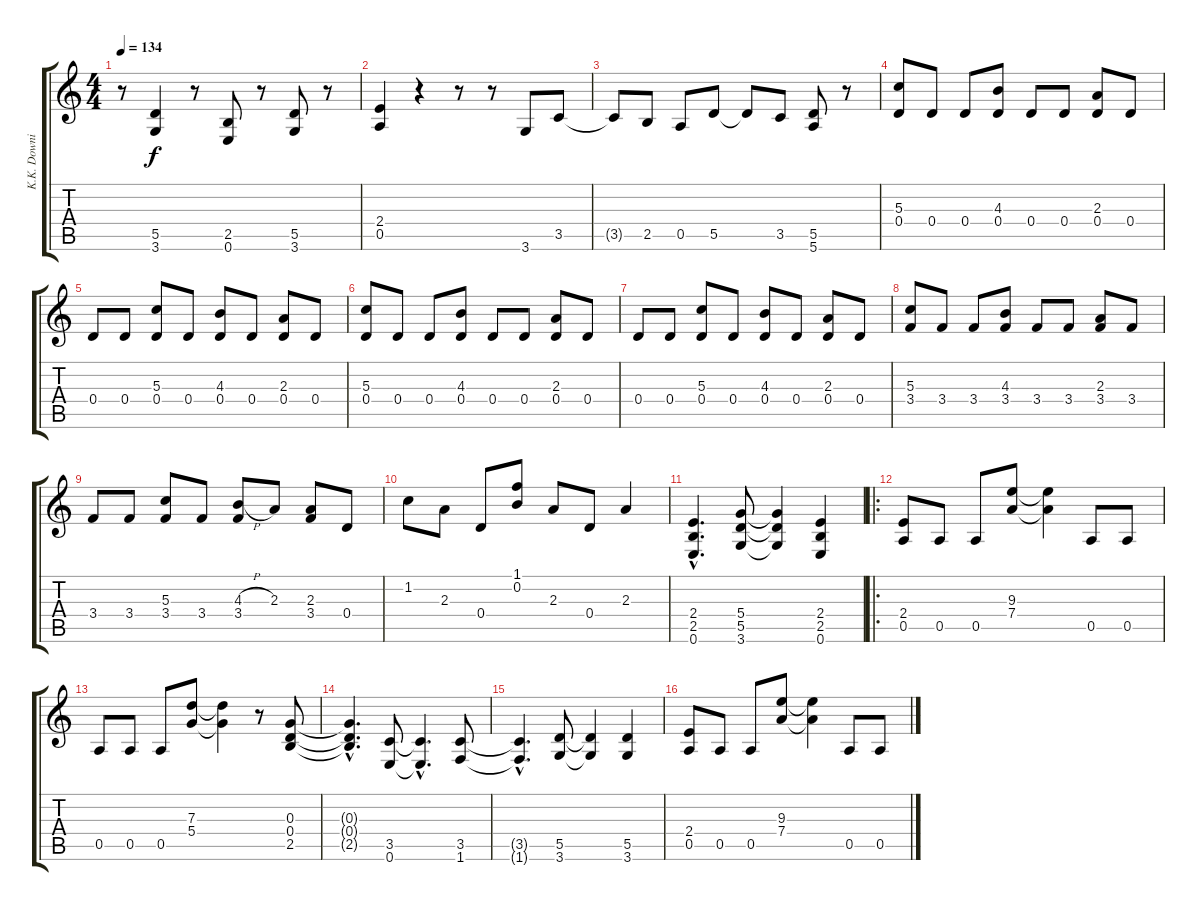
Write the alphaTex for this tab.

\track ("K.K. Downing" "K.K. Downi") {instrument distortionguitar}
\staff {score tabs}
\tuning (E4 B3 G3 D3 A2 E2) {hide}
\ts (4 4)
\tempo 134
\clef g2
\ks c
r.8{dy f} (5.5 3.6).4 r.8 (2.5 0.6).8 r.8 (5.5 3.6).8 r.8 |
(2.4 0.5).4 r.4 r.8 r.8 3.6.8 3.5.8 |
3.5{t}.8 2.5.8 0.5.8 5.5.8 5.5{t}.8 3.5.8 (5.5 5.6).8 r.8 |
(5.3 0.4).8 0.4.8 0.4.8 (4.3 0.4).8 0.4.8 0.4.8 (2.3 0.4).8 0.4.8 |
0.4.8 0.4.8 (5.3 0.4).8 0.4.8 (4.3 0.4).8 0.4.8 (2.3 0.4).8 0.4.8 |
(5.3 0.4).8 0.4.8 0.4.8 (4.3 0.4).8 0.4.8 0.4.8 (2.3 0.4).8 0.4.8 |
0.4.8 0.4.8 (5.3 0.4).8 0.4.8 (4.3 0.4).8 0.4.8 (2.3 0.4).8 0.4.8 |
(5.3 3.4).8 3.4.8 3.4.8 (4.3 3.4).8 3.4.8 3.4.8 (2.3 3.4).8 3.4.8 |
3.4.8 3.4.8 (5.3 3.4).8 3.4.8 (4.3{h} 3.4).8 2.3.8 (2.3 3.4).8 0.4.8 |
1.2.8 2.3.8 0.4.8 (1.1 0.2).8 2.3.8 0.4.8 2.3.4 |
(2.4{hac} 2.5{hac} 0.6{hac}).4{d} (5.4 5.5 3.6).8 (5.4{t} 5.5{t} 3.6{t}).4 (2.4 2.5 0.6).4 |
\ro
(2.4 0.5).8 0.5.8 0.5.8 (9.3 7.4).8 (9.3{t} 7.4{t}).4 0.5.8 0.5.8 |
0.5.8 0.5.8 0.5.8 (7.3 5.4).8 (7.3{t} 5.4{t}).4 r.8 (0.3 0.4 2.5).8 |
(0.3{hac t} 0.4{hac t} 2.5{hac t}).4{d} (3.5 0.6).8 (3.5{hac t} 0.6{hac t}).4{d} (3.5 1.6).8 |
(3.5{hac t} 1.6{hac t}).4{d} (5.5 3.6).8 (5.5{t} 3.6{t}).4 (5.5 3.6).4 |
(2.4 0.5).8 0.5.8 0.5.8 (9.3 7.4).8 (9.3{t} 7.4{t}).4 0.5.8 0.5.8
